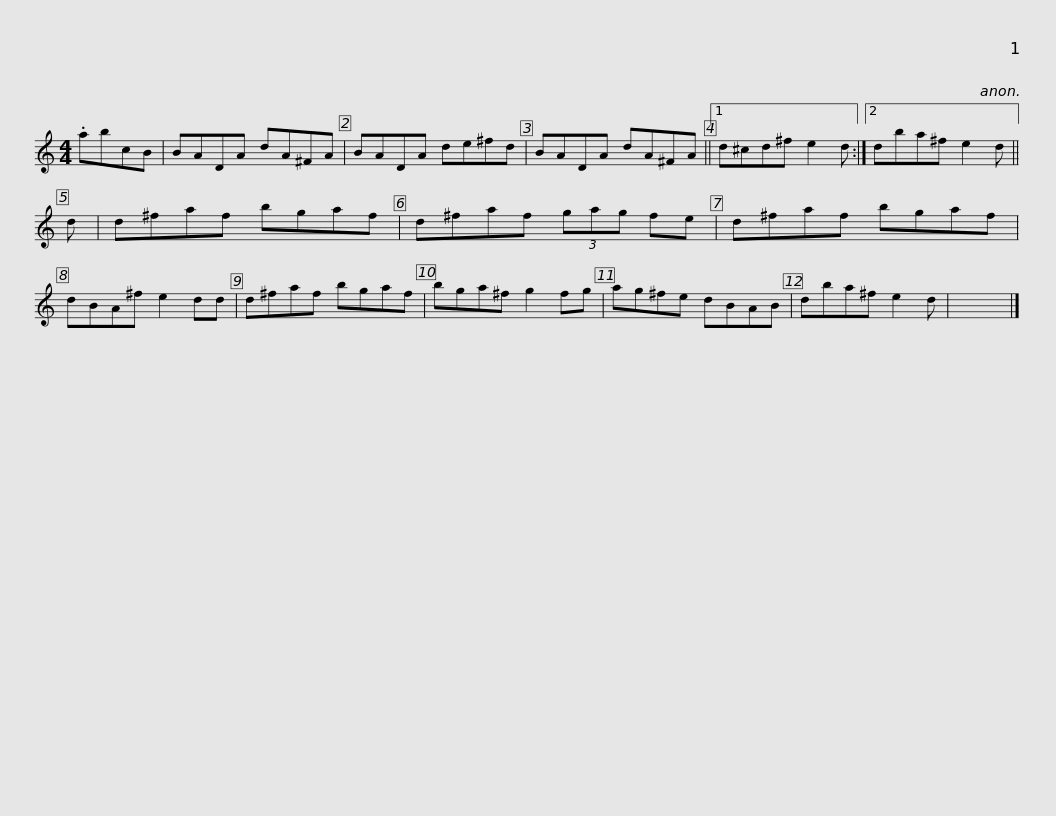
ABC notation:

X:1
L:1/8
M:4/4
I:linebreak $
K:C
V:1 treble
V:1
 .abcB | BADA dA^FA | BADA de^fd | BADA dA^FA ||1 d^cd^f e2 d :|2 %5
 dba^f e2 d || d |$ d^faf bgaf | d^faf (3gag fe | d^faf bgaf | %10
 dBA^f e2 dd | d^faf bgaf |$ bga^f g2 fg | ag^fe dBAB | dba^f e2 d | %15
 x8 |] %16
